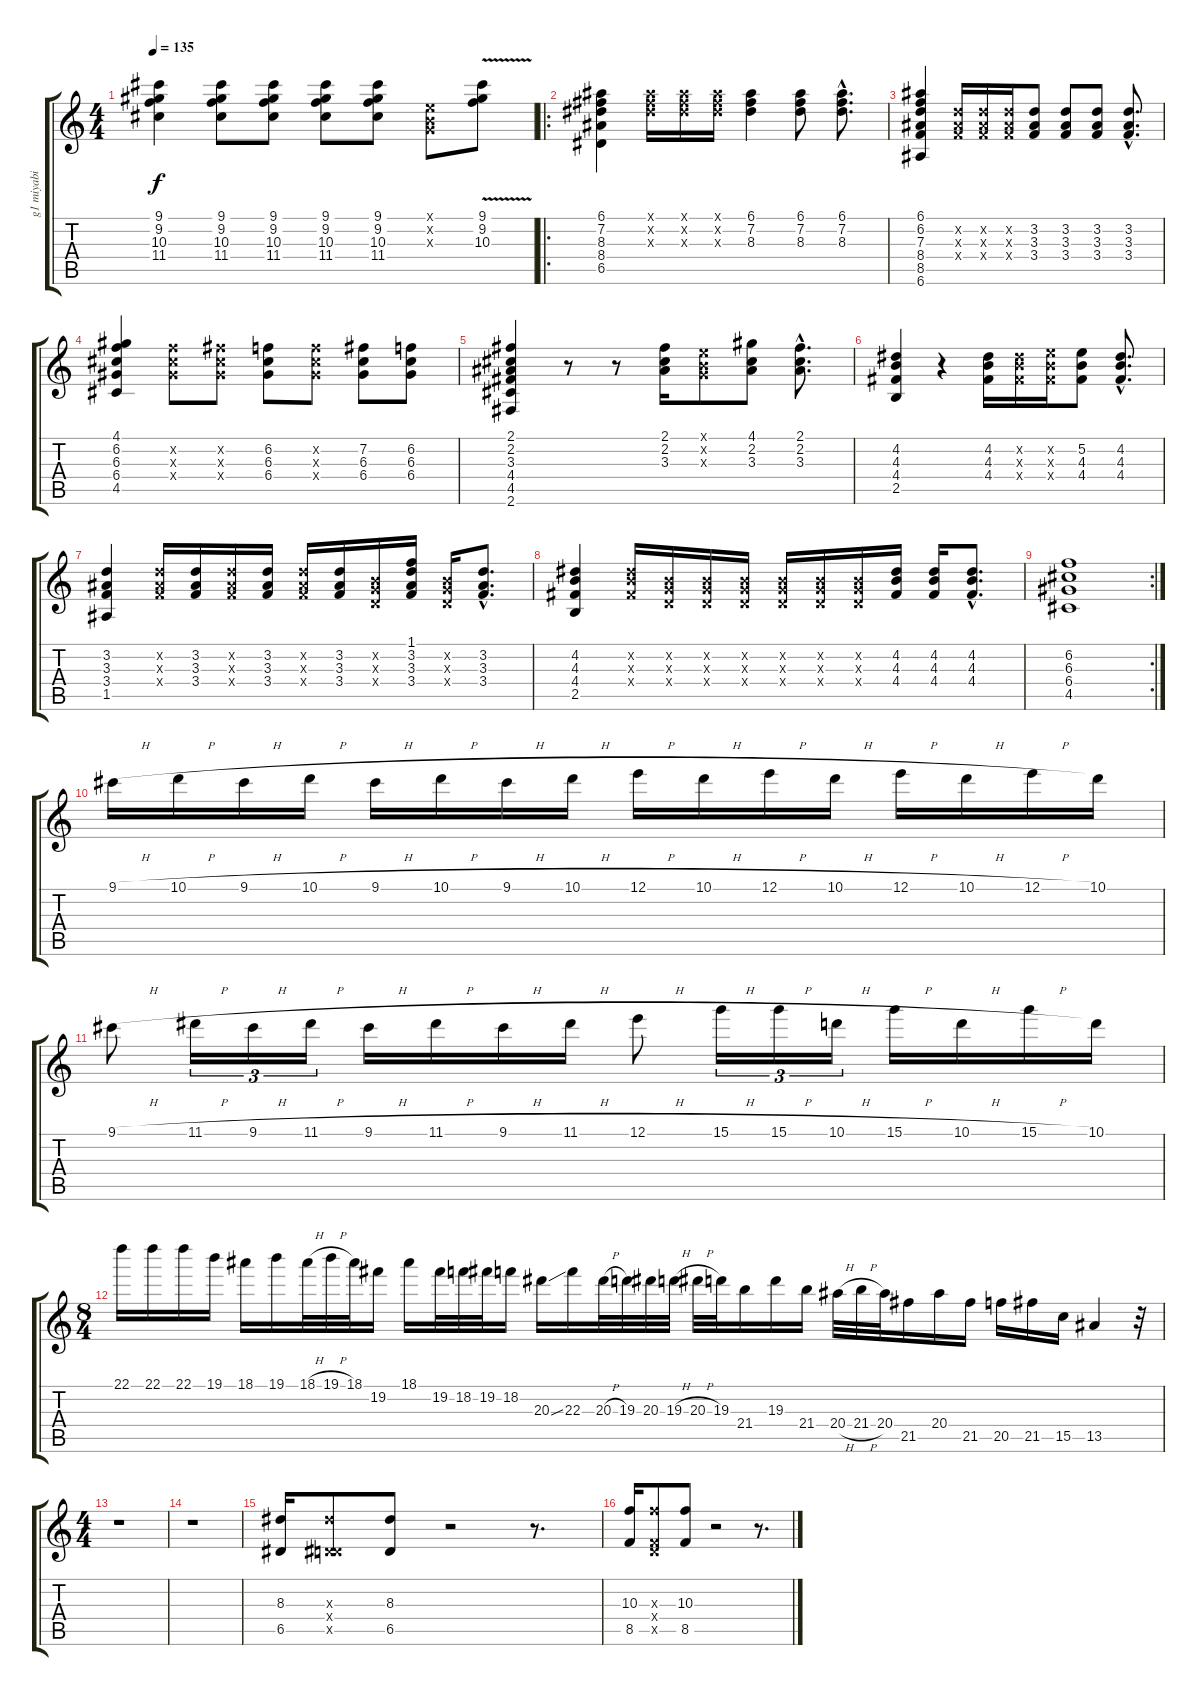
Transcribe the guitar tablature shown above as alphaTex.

\track ("g1 miyabi" "g1 miyabi") {instrument distortionguitar}
\staff {score tabs}
\tuning (E4 B3 G3 D3 A2 E2) {hide}
\ts (4 4)
\tempo 135
\clef g2
\ks c
(9.1 9.2 10.3 11.4).4{dy f} (9.1 9.2 10.3 11.4).8 (9.1 9.2 10.3 11.4).8 (9.1 9.2 10.3 11.4).8 (9.1 9.2 10.3 11.4).8 (0.1{x} 0.2{x} 0.3{x}).8 (9.1{v} 9.2{v} 10.3{v}).8 |
\ro
(6.1 7.2 8.3 8.4 6.5).4 (6.1{x} 7.2{x} 8.3{x}).16 (6.1{x} 7.2{x} 8.3{x}).16 (6.1{x} 7.2{x} 8.3{x}).16 (6.1 7.2 8.3).4 (6.1 7.2 8.3).8 (6.1{hac} 7.2{hac} 8.3{hac}).8{d} |
(6.1 6.2 7.3 8.4 8.5 6.6).4 (3.2{x} 3.3{x} 3.4{x}).16 (3.2{x} 3.3{x} 3.4{x}).16 (3.2{x} 3.3{x} 3.4{x}).16 (3.2 3.3 3.4).8 (3.2 3.3 3.4).8 (3.2 3.3 3.4).8 (3.2{hac} 3.3{hac} 3.4{hac}).8{d} |
(4.1 6.2 6.3 6.4 4.5).4 (6.2{x} 6.3{x} 6.4{x}).8 (7.2{x} 6.3{x} 6.4{x}).8 (6.2 6.3 6.4).8 (6.2{x} 6.3{x} 6.4{x}).8 (7.2 6.3 6.4).8 (6.2 6.3 6.4).8 |
(2.1 2.2 3.3 4.4 4.5 2.6).4 r.8 r.8 (2.1 2.2 3.3).16 (0.1{x} 0.2{x} 0.3{x}).8 (4.1 2.2 3.3).8 (2.1{hac} 2.2{hac} 3.3{hac}).8{d} |
(4.2 4.3 4.4 2.5).4 r.4 (4.2 4.3 4.4).16 (4.2{x} 4.3{x} 4.4{x}).16 (5.2{x} 4.3{x} 4.4{x}).16 (5.2 4.3 4.4).8 (4.2{hac} 4.3{hac} 4.4{hac}).8{d} |
(3.2 3.3 3.4 1.5).4 (3.2{x} 3.3{x} 3.4{x}).16 (3.2 3.3 3.4).16 (3.2{x} 3.3{x} 3.4{x}).16 (3.2 3.3 3.4).16 (3.2{x} 3.3{x} 3.4{x}).16 (3.2 3.3 3.4).16 (0.2{x} 0.3{x} 0.4{x}).16 (1.1 3.2 3.3 3.4).16 (0.2{x} 0.3{x} 0.4{x}).16 (3.2{hac} 3.3{hac} 3.4{hac}).8{d} |
(4.2 4.3 4.4 2.5).4 (4.2{x} 4.3{x} 4.4{x}).16 (0.2{x} 0.3{x} 0.4{x}).16 (0.2{x} 0.3{x} 0.4{x}).16 (0.2{x} 0.3{x} 0.4{x}).16 (0.2{x} 0.3{x} 0.4{x}).16 (0.2{x} 0.3{x} 0.4{x}).16 (0.2{x} 0.3{x} 0.4{x}).16 (4.2 4.3 4.4).16 (4.2 4.3 4.4).16 (4.2{hac} 4.3{hac} 4.4{hac}).8{d} |
\rc 2
(6.2 6.3 6.4 4.5).1 |
9.1{h}.16 10.1{h}.16 9.1{h}.16 10.1{h}.16 9.1{h}.16 10.1{h}.16 9.1{h}.16 10.1{h}.16 12.1{h}.16 10.1{h}.16 12.1{h}.16 10.1{h}.16 12.1{h}.16 10.1{h}.16 12.1{h}.16 10.1.16 |
9.1{h}.8 11.1{h}.16{tu (3 2)} 9.1{h}.16{tu (3 2)} 11.1{h}.16{tu (3 2)} 9.1{h}.16 11.1{h}.16 9.1{h}.16 11.1{h}.16 12.1{h}.8 15.1{h}.16{tu (3 2)} 15.1{h}.16{tu (3 2)} 10.1{h}.16{tu (3 2)} 15.1{h}.16 10.1{h}.16 15.1{h}.16 10.1.16 |
\ts (8 4)
22.1.16 22.1.16 22.1.16 19.1.16 18.1.16 19.1.16 18.1{h}.32 19.1{h}.32 18.1.32 19.2.16 18.1.16 19.2.32 18.2.32 19.2.32 18.2.16 20.3{ss}.16 22.3.16 20.3{h}.32 19.3.32 20.3.32 19.3{h}.32 20.3{h}.32 19.3.32 21.4.16 19.3.16 21.4.16 20.4{h}.32 21.4{h}.32 20.4.32 21.5.16 20.4.16 21.5.16 20.5.16 21.5.16 15.5.16 13.5.4 r.32 |
\ts (4 4)
r.1 |
r.1 |
(8.3 6.5).16 (8.3{x} 0.4{x} 6.5{x}).8 (8.3 6.5).8 r.2 r.8{d} |
(10.3 8.5).16 (10.3{x} 0.4{x} 8.5{x}).8 (10.3 8.5).8 r.2 r.8{d}
